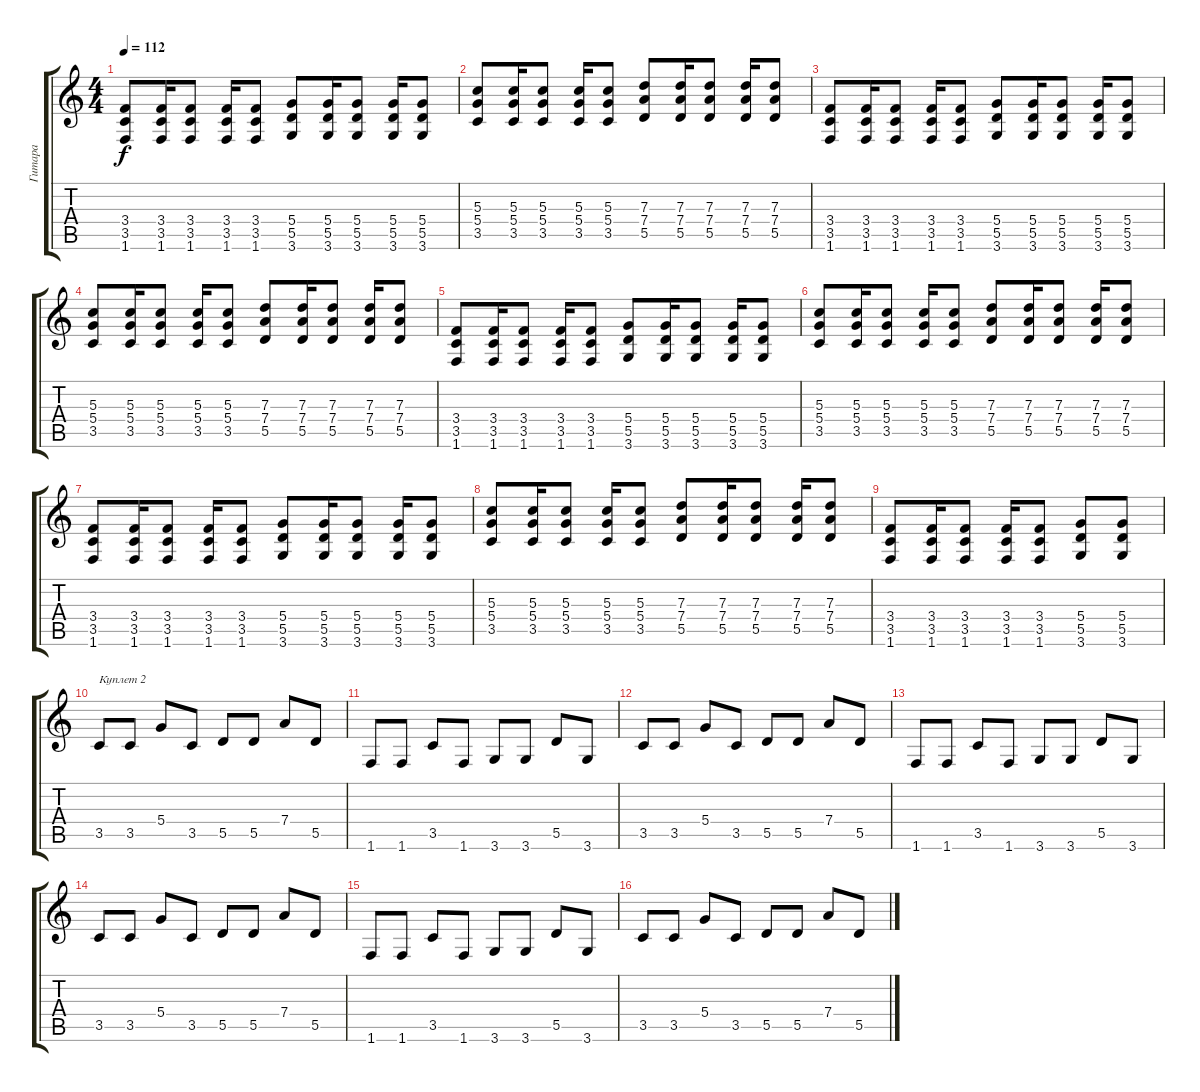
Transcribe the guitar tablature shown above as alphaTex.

\track ("Гитара" "Гитара") {instrument distortionguitar}
\staff {score tabs}
\tuning (E4 B3 G3 D3 A2 E2) {hide}
\ts (4 4)
\tempo 112
\clef g2
\ks c
(3.4 3.5 1.6).8{dy f} (3.4 3.5 1.6).16 (3.4 3.5 1.6).8 (3.4 3.5 1.6).16 (3.4 3.5 1.6).8 (5.4 5.5 3.6).8 (5.4 5.5 3.6).16 (5.4 5.5 3.6).8 (5.4 5.5 3.6).16 (5.4 5.5 3.6).8 |
(5.3 5.4 3.5).8 (5.3 5.4 3.5).16 (5.3 5.4 3.5).8 (5.3 5.4 3.5).16 (5.3 5.4 3.5).8 (7.3 7.4 5.5).8 (7.3 7.4 5.5).16 (7.3 7.4 5.5).8 (7.3 7.4 5.5).16 (7.3 7.4 5.5).8 |
(3.4 3.5 1.6).8 (3.4 3.5 1.6).16 (3.4 3.5 1.6).8 (3.4 3.5 1.6).16 (3.4 3.5 1.6).8 (5.4 5.5 3.6).8 (5.4 5.5 3.6).16 (5.4 5.5 3.6).8 (5.4 5.5 3.6).16 (5.4 5.5 3.6).8 |
(5.3 5.4 3.5).8 (5.3 5.4 3.5).16 (5.3 5.4 3.5).8 (5.3 5.4 3.5).16 (5.3 5.4 3.5).8 (7.3 7.4 5.5).8 (7.3 7.4 5.5).16 (7.3 7.4 5.5).8 (7.3 7.4 5.5).16 (7.3 7.4 5.5).8 |
(3.4 3.5 1.6).8 (3.4 3.5 1.6).16 (3.4 3.5 1.6).8 (3.4 3.5 1.6).16 (3.4 3.5 1.6).8 (5.4 5.5 3.6).8 (5.4 5.5 3.6).16 (5.4 5.5 3.6).8 (5.4 5.5 3.6).16 (5.4 5.5 3.6).8 |
(5.3 5.4 3.5).8 (5.3 5.4 3.5).16 (5.3 5.4 3.5).8 (5.3 5.4 3.5).16 (5.3 5.4 3.5).8 (7.3 7.4 5.5).8 (7.3 7.4 5.5).16 (7.3 7.4 5.5).8 (7.3 7.4 5.5).16 (7.3 7.4 5.5).8 |
(3.4 3.5 1.6).8 (3.4 3.5 1.6).16 (3.4 3.5 1.6).8 (3.4 3.5 1.6).16 (3.4 3.5 1.6).8 (5.4 5.5 3.6).8 (5.4 5.5 3.6).16 (5.4 5.5 3.6).8 (5.4 5.5 3.6).16 (5.4 5.5 3.6).8 |
(5.3 5.4 3.5).8 (5.3 5.4 3.5).16 (5.3 5.4 3.5).8 (5.3 5.4 3.5).16 (5.3 5.4 3.5).8 (7.3 7.4 5.5).8 (7.3 7.4 5.5).16 (7.3 7.4 5.5).8 (7.3 7.4 5.5).16 (7.3 7.4 5.5).8 |
(3.4 3.5 1.6).8 (3.4 3.5 1.6).16 (3.4 3.5 1.6).8 (3.4 3.5 1.6).16 (3.4 3.5 1.6).8 (5.4 5.5 3.6).8 (5.4 5.5 3.6).8 |
3.5.8{txt "Куплет 2"} 3.5.8 5.4.8 3.5.8 5.5.8 5.5.8 7.4.8 5.5.8 |
1.6.8 1.6.8 3.5.8 1.6.8 3.6.8 3.6.8 5.5.8 3.6.8 |
3.5.8 3.5.8 5.4.8 3.5.8 5.5.8 5.5.8 7.4.8 5.5.8 |
1.6.8 1.6.8 3.5.8 1.6.8 3.6.8 3.6.8 5.5.8 3.6.8 |
3.5.8 3.5.8 5.4.8 3.5.8 5.5.8 5.5.8 7.4.8 5.5.8 |
1.6.8 1.6.8 3.5.8 1.6.8 3.6.8 3.6.8 5.5.8 3.6.8 |
3.5.8 3.5.8 5.4.8 3.5.8 5.5.8 5.5.8 7.4.8 5.5.8
